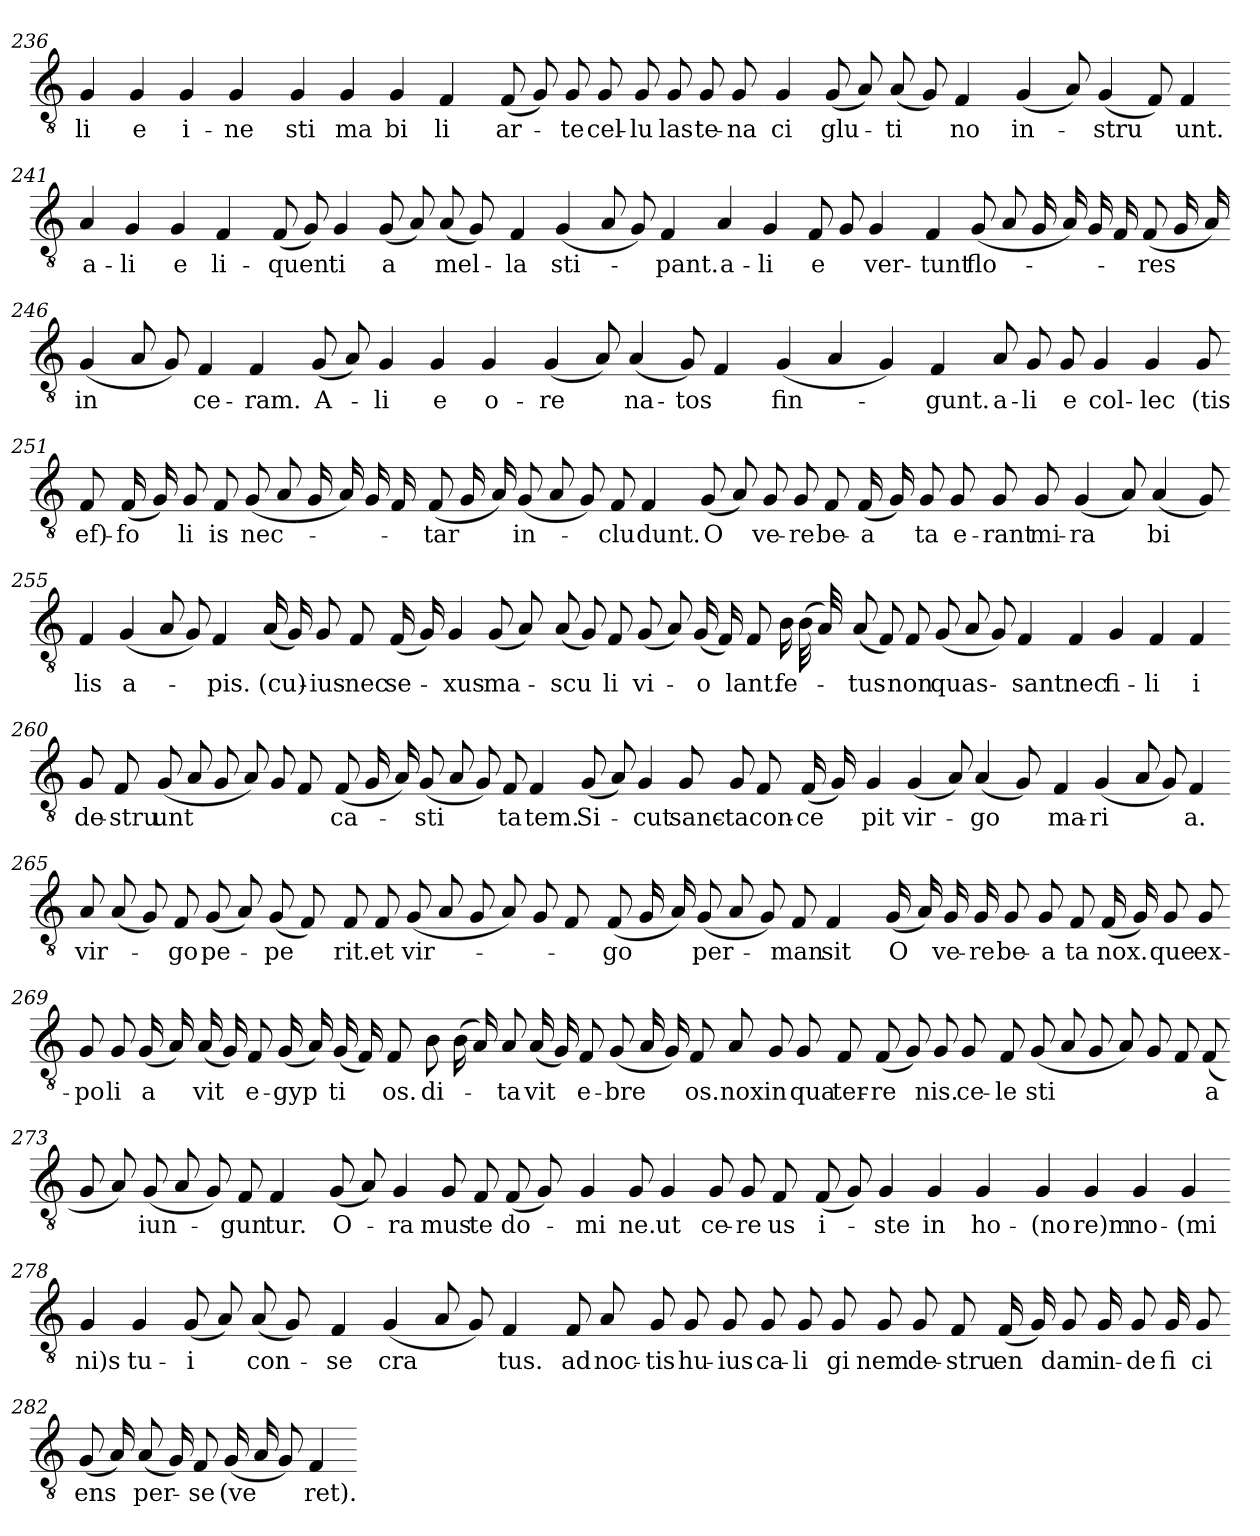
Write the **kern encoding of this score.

**kern	**text
*part1	*part1
*staff1	*staff1
*clefGv2	*
*k[]	*
=236	=236
4G	li
4G	-e
4G	i-
4G	ne
=237-	=237-
4G	sti
4G	ma
4G	bi
4F	-li
=238-	=238-
(8F	ar-
8G)	.
8G	-te
8G	cel-
8G	lu
8G	-las
8G	te-
8G	na
=239-	=239-
4G	-ci
(8G	glu-
8A)	.
(8A	ti
8G)	.
4F	-no
=240-	=240-
(4G	in-
8A)	.
(4G	stru
8F)	.
4F	-unt.
=241-	=241-
4A	a-
4G	li
4G	-e
4F	li-
=242-	=242-
(8F	quen
8G)	.
4G	ti
(8G	-a
8A)	.
(8A	mel-
8G)	.
=243-	=243-
4F	-la
(4G	sti-
8A	.
8G)	.
4F	-pant.
=244-	=244-
4A	a-
4G	li
8F	-e
8G	.
4G	ver-
=245-	=245-
4F	-tunt
(8G	flo-
8A	.
16G	.
16A)	.
16G	.
16F	.
(8F	-res
16G	.
16A)	.
=246-	=246-
(4G	in
8A	.
8G)	.
4F	ce-
4F	-ram.
=247-	=247-
(8G	A-
8A)	.
4G	li
4G	-e
4G	o-
=248-	=248-
(4G	-re
8A)	.
(4A	na-
8G)	-tos
4F	.
=249-	=249-
(4G	fin-
4A	.
4G)	.
4F	-gunt.
=250-	=250-
8A	a-
8G	li
8G	-e
4G	col-
4G	lec
8G	-(tis
=251-	=251-
8F	ef)-
(16F	fo
16G)	.
8G	li
8F	-is
(8G	nec-
8A	.
16G	.
16A)	.
16G	.
16F	.
=252-	=252-
(8F	-tar
16G	.
16A)	.
(8G	in-
8A	.
8G)	.
8F	clu
4F	-dunt.
=253-	=253-
(8G	O
8A)	.
8G	ve-
8G	-re
8F	be-
(16F	a
16G)	.
8G	-ta
8G	e-
=254-	=254-
8G	-rant
8G	mi-
(4G	ra
8A)	.
(4A	bi
8G)	.
=255-	=255-
4F	-lis
(4G	a-
8A	.
8G)	.
4F	-pis.
=256-	=256-
(16A	(cu)-
16G)	.
8G	-ius
8F	nec
(16F	se-
16G)	.
4G	-xus
(8G	ma-
8A)	.
=257-	=257-
(8A	scu
8G)	.
8F	-li
(8G	vi-
8A)	.
(16G	o
16F)	.
8F	-lant.
16B	fe-
(32B	.
32A)	.
=258-	=258-
(8A	-tus
8F)	.
8F	non
(8G	quas-
8A	.
8G)	.
4F	-sant.
=259-	=259-
4F	nec
4G	fi-
4F	li
4F	-i
=260-	=260-
8G	de-
8F	stru
(8G	-unt
8A	.
8G	.
8A)	.
8G	.
8F	.
=261-	=261-
(8F	ca-
16G	.
16A)	.
(8G	sti
8A	.
8G)	.
8F	ta
4F	-tem.
=262-	=262-
(8G	Si-
8A)	.
4G	-cut
8G	sanc-
8G	-ta
8F	con-
(16F	ce
16G)	.
=263-	=263-
4G	-pit
(4G	vir-
8A)	.
(4A	-go
8G)	.
=264-	=264-
4F	ma-
(4G	ri
8A	.
8G)	.
4F	-a.
=265-	=265-
8A	vir-
(8A	.
8G)	.
8F	-go
(8G	pe-
8A)	.
(8G	pe
8F)	.
=266-	=266-
8F	-rit.
8F	et
(8G	vir-
8A	.
8G	.
8A)	.
8G	.
8F	.
=267-	=267-
(8F	-go
16G	.
16A)	.
(8G	per-
8A	.
8G)	.
8F	man
4F	-sit
=268-	=268-
(16G	O
16A)	.
16G	ve-
16G	-re
8G	be-
8G	a
8F	-ta
(16F	nox.
16G)	.
8G	que
8G	ex-
=269-	=269-
8G	po
8G	li
(16G	a
16A)	.
(16A	-vit
16G)	.
8F	e-
(16G	gyp
16A)	.
(16G	ti
16F)	.
8F	-os.
=270-	=270-
8B	di-
(16B	.
16A)	.
8A	ta
(16A	-vit
16G)	.
8F	e-
(8G	bre
16A	.
16G)	.
8F	-os.
=271-	=271-
8A	nox
8G	in
8G	qua
8F	ter-
(8F	re
8G)	.
8G	-nis.
8G	ce-
=272-	=272-
8F	le
(8G	sti
8A	.
8G	.
8A)	.
8G	.
8F	.
(8F	-a
=273-	=273-
8G	.
8A)	.
(8G	iun-
8A	.
8G)	.
8F	gun
4F	-tur.
=274-	=274-
(8G	O-
8A)	.
4G	ra
8G	-mus
8F	te
(8F	do-
8G)	.
=275-	=275-
4G	mi
8G	-ne.
4G	ut
8G	ce-
8G	re
8F	-us
=276-	=276-
(8F	i-
8G)	.
4G	-ste
4G	in
4G	ho-
=277-	=277-
4G	(no
4G	-re)m
4G	no-
4G	(mi
=278-	=278-
4G	-ni)s
4G	tu-
(8G	-i
8A)	.
(8A	con-
8G)	.
=279-	=279-
4F	se
(4G	cra
8A	.
8G)	.
4F	-tus.
=280-	=280-
8F	ad
8A	noc-
8G	-tis
8G	hu-
8G	-ius
8G	ca-
8G	li
8G	gi
=281-	=281-
8G	-nem
8G	de-
8F	stru
(16F	en
16G)	.
8G	-dam
16G	in-
8G	de
16G	fi
8G	ci
=282-	=282-
(8G	-ens
16A)	.
(8A	per-
16G)	.
8F	se
(16G	(ve
16A	.
8G)	.
4F	-ret).
=-	=-
*-	*-
